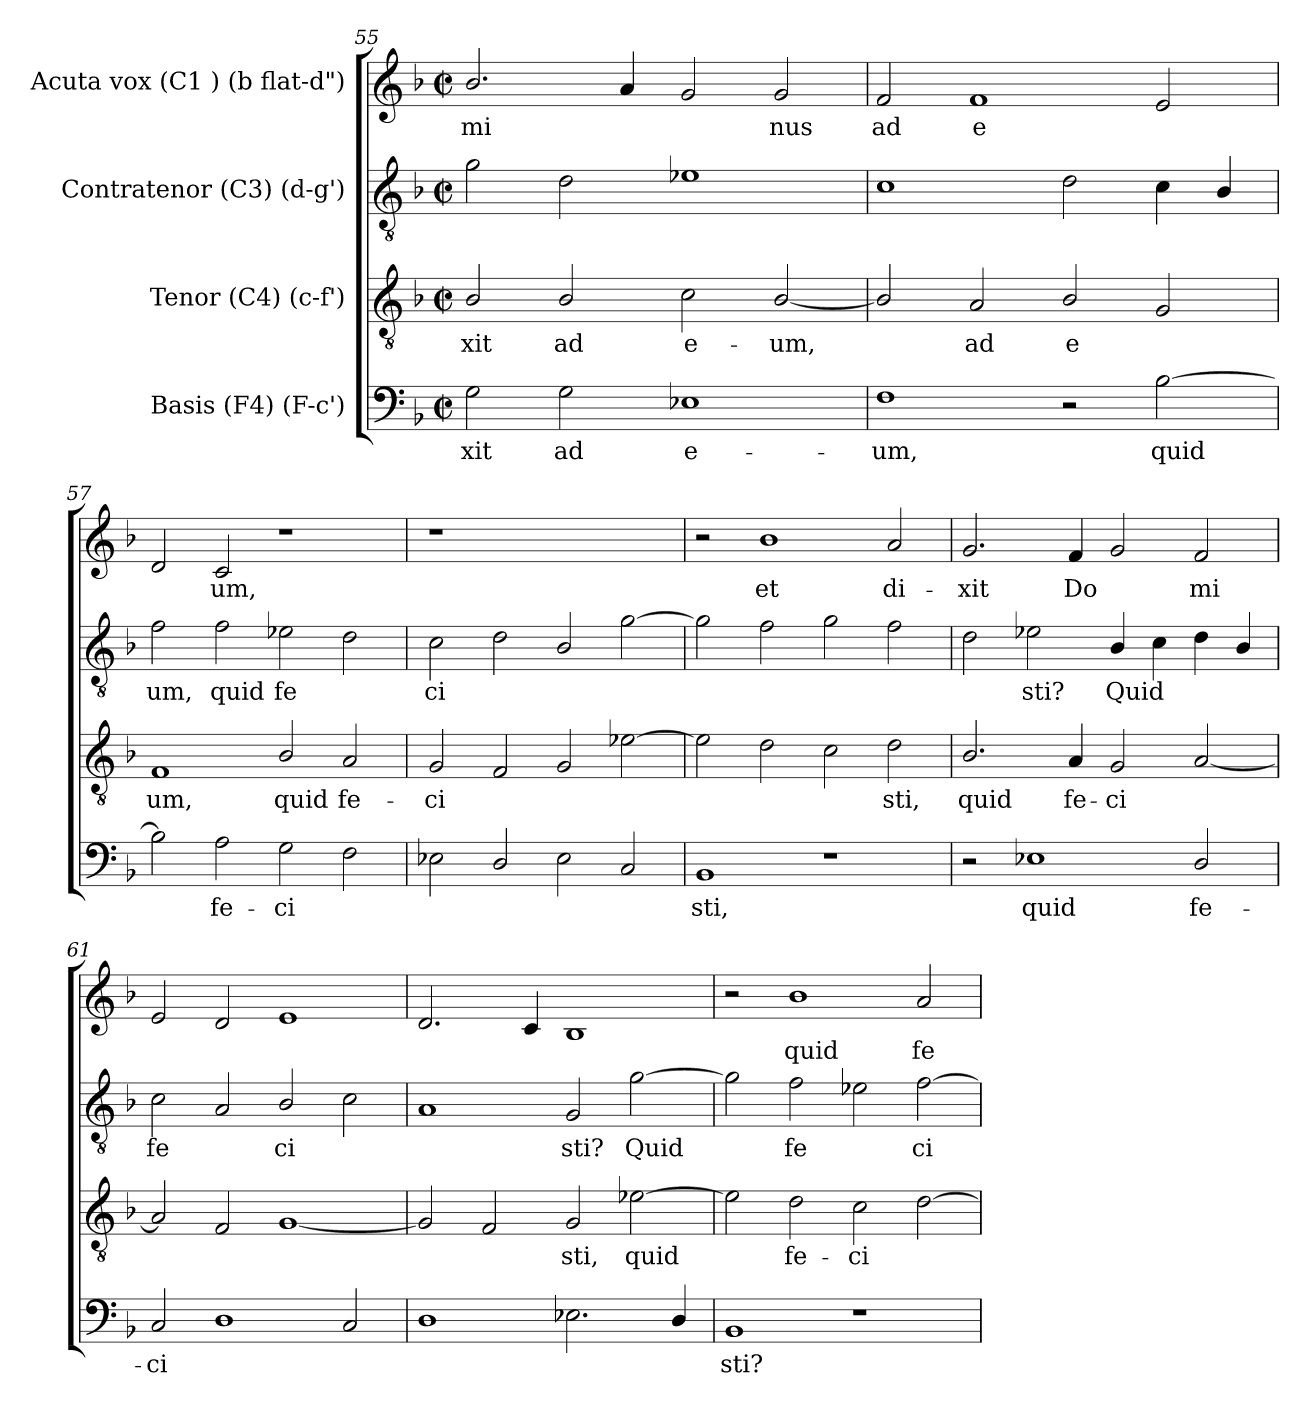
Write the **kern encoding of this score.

**kern	**text	**kern	**text	**kern	**text	**kern	**text
*part4	*part4	*part3	*part3	*part2	*part2	*part1	*part1
*staff4	*staff4	*staff3	*staff3	*staff2	*staff2	*staff1	*staff1
*I"Basis (F4)  (F-c')	*	*I"Tenor (C4)  (c-f')	*	*I"Contratenor (C3)  (d-g')	*	*I"Acuta vox (C1 )  (b flat-d")	*
*clefF4	*	*clefGv2	*	*clefGv2	*	*clefG2	*
*k[b-]	*	*k[b-]	*	*k[b-]	*	*k[b-]	*
*F:	*	*F:	*	*F:	*	*F:	*
*M2/2	*	*M2/2	*	*M2/2	*	*M2/2	*
*met(c|)	*	*met(c|)	*	*met(c|)	*	*met(c|)	*
=55	=55	=55	=55	=55	=55	=55	=55
!	!LO:LY:b:cj	!	!LO:LY:b:cj	!	!LO:LY:b:cj	!	!LO:LY:b:cj
2G\	-xit	2B-/	-xit	2g\	--	2.b-/	-mi-
!	!LO:LY:b:cj	!	!LO:LY:b:cj	!	!LO:LY:b:cj	!	!
2G\	ad	2B-/	ad	2d\	--	.	.
!	!	!	!	!	!	!	!LO:LY:b:cj
.	.	.	.	.	.	4a/	--
!	!LO:LY:b:cj	!	!LO:LY:b:cj	!	!LO:LY:b:cj	!	!LO:LY:b:cj
1E-X	e-	2c\	e-	1e-X	--	2g/	--
!	!	!	!LO:LY:b:cj	!	!	!	!LO:LY:b:cj
.	.	[<2B-/	-um,	.	.	2g/	-nus
=56	=56	=56	=56	=56	=56	=56	=56
!	!LO:LY:b:cj	!	!LO:LY:b:cj	!	!LO:LY:b:cj	!	!LO:LY:b:cj
1F	-um,	2B-/]	.	1c	--	2f/	ad
!	!	!	!LO:LY:b:cj	!	!	!	!LO:LY:b:cj
.	.	2A/	ad	.	.	1f	e-
!	!	!	!LO:LY:b:cj	!	!LO:LY:b:cj	!	!
2r	.	2B-/	e-	2d\	--	.	.
!	!LO:LY:b:cj	!	!LO:LY:b:cj	!	!LO:LY:b:cj	!	!LO:LY:b:cj
[<2B-\	quid	2G/	--	4c\	--	2e/	--
!	!	!	!	!	!LO:LY:b:cj	!	!
.	.	.	.	4B-/	--	.	.
!!LO:PB:g=z
=57	=57	=57	=57	=57	=57	=57	=57
!	!LO:LY:b:cj	!	!LO:LY:b:cj	!	!LO:LY:b:cj	!	!LO:LY:b:cj
2B-\]	.	1F	-um,	2f\	-um,	2d/	--
!	!LO:LY:b:cj	!	!	!	!LO:LY:b:cj	!	!LO:LY:b:cj
2A\	fe-	.	.	2f\	quid	2c/	-um,
!	!LO:LY:b:cj	!	!LO:LY:b:cj	!	!LO:LY:b:cj	!	!
2G\	-ci-	2B-/	quid	2e-X\	fe-	1r	.
!	!LO:LY:b:cj	!	!LO:LY:b:cj	!	!LO:LY:b:cj	!	!
2F\	--	2A/	fe-	2d\	--	.	.
=58	=58	=58	=58	=58	=58	=58	=58
!	!LO:LY:b:cj	!	!LO:LY:b:cj	!	!LO:LY:b:cj	!	!
2E-X\	--	2G/	-ci-	2c\	-ci-	1r	.
!	!LO:LY:b:cj	!	!LO:LY:b:cj	!	!LO:LY:b:cj	!	!
2D/	--	2F/	--	2d\	--	.	.
!	!LO:LY:b:cj	!	!LO:LY:b:cj	!	!LO:LY:b:cj	!	!
2E-\	--	2G/	--	2B-/	--	1ryy	.
!	!LO:LY:b:cj	!	!LO:LY:b:cj	!	!LO:LY:b:cj	!	!
2C/	--	[>2e-X\	--	[>2g\	--	.	.
=59	=59	=59	=59	=59	=59	=59	=59
!	!LO:LY:b:cj	!	!LO:LY:b:cj	!	!LO:LY:b:cj	!	!
1BB-	-sti,	2e-\]	--	2g\]	--	2r	.
!	!	!	!LO:LY:b:cj	!	!LO:LY:b:cj	!	!LO:LY:b:cj
.	.	2d\	--	2f\	--	1b-	et
!	!	!	!LO:LY:b:cj	!	!LO:LY:b:cj	!	!
1r	.	2c\	--	2g\	--	.	.
!	!	!	!LO:LY:b:cj	!	!LO:LY:b:cj	!	!LO:LY:b:cj
.	.	2d\	-sti,	2f\	--	2a/	di-
=60	=60	=60	=60	=60	=60	=60	=60
!	!	!	!LO:LY:b:cj	!	!LO:LY:b:cj	!	!LO:LY:b:cj
2r	.	2.B-/	quid	2d\	--	2.g/	-xit
!	!LO:LY:b:cj	!	!	!	!LO:LY:b:cj	!	!
1E-X	quid	.	.	2e-X\	-sti?	.	.
!	!	!	!LO:LY:b:cj	!	!	!	!LO:LY:b:cj
.	.	4A/	fe-	.	.	4f/	Do-
!	!	!	!LO:LY:b:cj	!	!LO:LY:b:cj	!	!LO:LY:b:cj
.	.	2G/	-ci-	4B-/	Quid	2g/	--
!	!	!	!	!	!LO:LY:b:cj	!	!
.	.	.	.	4c\	.	.	.
!	!LO:LY:b:cj	!	!LO:LY:b:cj	!	!LO:LY:b:cj	!	!LO:LY:b:cj
2D/	fe-	[>2A/	--	4d\	.	2f/	-mi-
!	!	!	!	!	!LO:LY:b:cj	!	!
.	.	.	.	4B-/	.	.	.
!!LO:PB:g=z
=61	=61	=61	=61	=61	=61	=61	=61
!	!LO:LY:b:cj	!	!LO:LY:b:cj	!	!LO:LY:b:cj	!	!LO:LY:b:cj
2C/	-ci-	2A/]	--	2c\	fe-	2e/	--
!	!LO:LY:b:cj	!	!LO:LY:b:cj	!	!LO:LY:b:cj	!	!LO:LY:b:cj
1D	--	2F/	--	2A/	--	2d/	--
!	!	!	!LO:LY:b:cj	!	!LO:LY:b:cj	!	!LO:LY:b:cj
.	.	[<1G	--	2B-/	-ci-	1e	--
!	!LO:LY:b:cj	!	!	!	!LO:LY:b:cj	!	!
2C/	--	.	.	2c\	--	.	.
=62	=62	=62	=62	=62	=62	=62	=62
!	!LO:LY:b:cj	!	!LO:LY:b:cj	!	!LO:LY:b:cj	!	!LO:LY:b:cj
1D	--	2G/]	--	1A	--	2.d/	--
!	!	!	!LO:LY:b:cj	!	!	!	!
.	.	2F/	--	.	.	.	.
!	!	!	!	!	!	!	!LO:LY:b:cj
.	.	.	.	.	.	4c/	--
!	!LO:LY:b:cj	!	!LO:LY:b:cj	!	!LO:LY:b:cj	!	!LO:LY:b:cj
2.E-X\	--	2G/	-sti,	2G/	-sti?	1B-	--
!	!	!	!LO:LY:b:cj	!	!LO:LY:b:cj	!	!
.	.	[>2e-X\	quid	[>2g\	Quid	.	.
!	!LO:LY:b:cj	!	!	!	!	!	!
4D/	--	.	.	.	.	.	.
=63	=63	=63	=63	=63	=63	=63	=63
!	!LO:LY:b:cj	!	!LO:LY:b:cj	!	!LO:LY:b:cj	!	!
1BB-	-sti?	2e-\]	.	2g\]	.	2r	.
!	!	!	!LO:LY:b:cj	!	!LO:LY:b:cj	!	!LO:LY:b:cj
.	.	2d\	fe-	2f\	fe-	1b-	-quid
!	!	!	!LO:LY:b:cj	!	!LO:LY:b:cj	!	!
1r	.	2c\	-ci-	2e-\	--	.	.
!	!	!	!LO:LY:b:cj	!	!LO:LY:b:cj	!	!LO:LY:b:cj
.	.	[>2d\	--	[>2f\	-ci-	2a/	fe-
=	=	=	=	=	=	=	=
*-	*-	*-	*-	*-	*-	*-	*-
